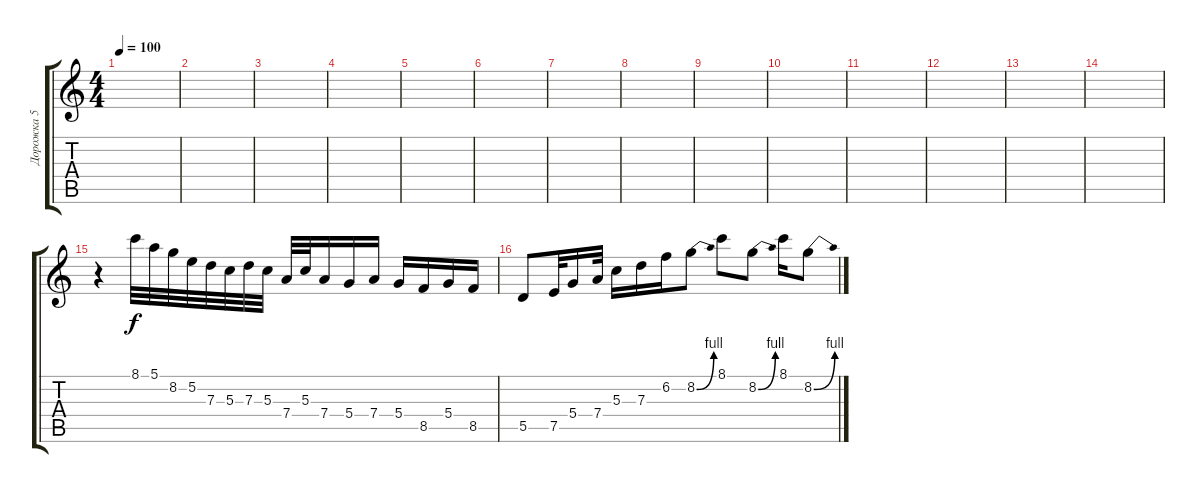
\track ("Дорожка 5" "Дорожка 5") {instrument distortionguitar}
\staff {score tabs}
\tuning (E4 B3 G3 D3 A2 E2) {hide}
\ts (4 4)
\tempo 100
\clef g2
\ks c
|
|
|
|
|
|
|
|
|
|
|
|
|
|
r.4 8.1.32 5.1.32 8.2.32 5.2.32 7.3.32 5.3.32 7.3.32 5.3.32 7.4.32 5.3.32 7.4.16 5.4.16 7.4.16 5.4.16 8.5.16 5.4.16 8.5.16 |
5.5.8 7.5.32 5.4.16 7.4.32 5.3.16 7.3.16 6.2.16 8.2{be (bend 0 0 60 4)}.8 8.1.8 8.2{be (bend 0 0 60 4)}.8 8.1.16 8.2{be (bend 0 0 60 4)}.8
